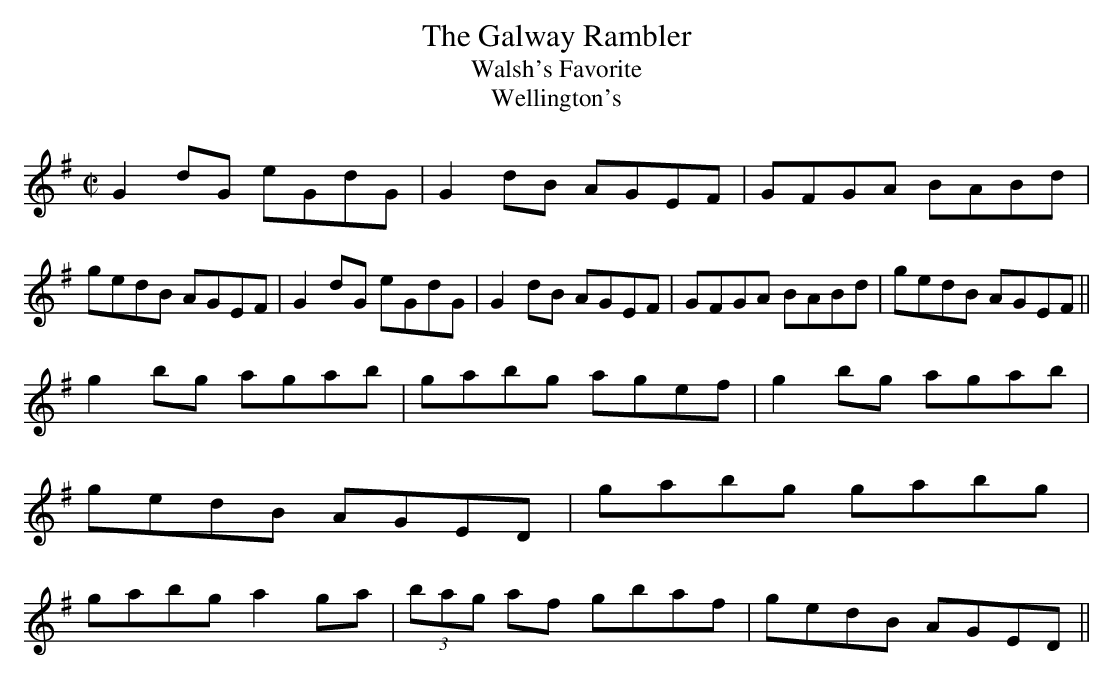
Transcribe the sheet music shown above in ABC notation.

X:1
T:Galway Rambler, The
T:Walsh's Favorite
T:Wellington's
M:C|
L:1/8
E:7
K:G
G2 dG eGdG|G2dB AGEF|GFGA BABd|gedB AGEF|G2 dG eGdG|G2dB AGEF|GFGA BABd|gedB AGEF||
g2 bg agab|gabg agef|g2 bg agab|gedB AGED|gabg gabg|gabg a2 ga|(3bag af gbaf|gedB AGED||
